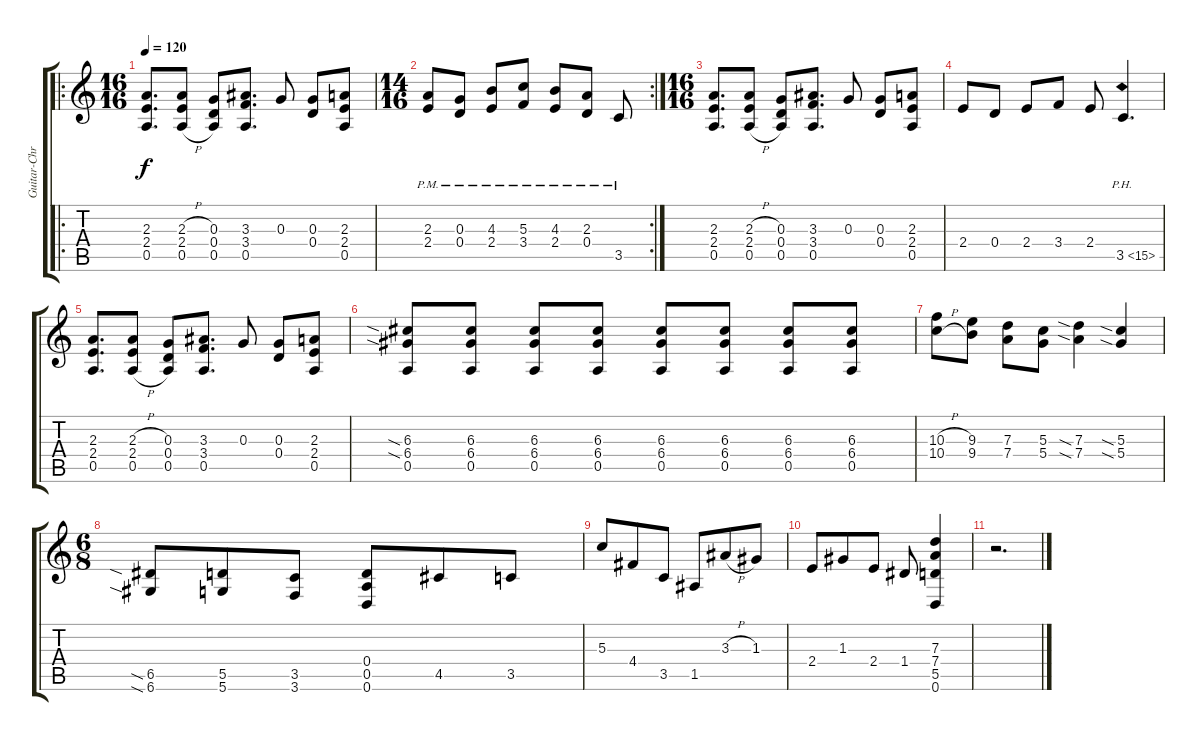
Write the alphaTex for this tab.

\track ("Guitar-Chris" "Guitar-Chr") {instrument distortionguitar}
\staff {score tabs}
\tuning (E4 B3 G3 D3 A2 D2) {hide}
\ro
\ts (16 16)
\tempo 120
\clef g2
\ks c
(2.3 2.4 0.5).8{d dy f} (2.3{h} 2.4 0.5{h}).8 (0.3 0.4 0.5).8 (3.3 3.4 0.5).8{d} 0.3.8 (0.3 0.4).8 (2.3 2.4 0.5).8 |
\rc 2
\ts (14 16)
(2.3{pm} 2.4{pm}).8 (0.3{pm} 0.4{pm}).8 (4.3{pm} 2.4{pm}).8 (5.3{pm} 3.4{pm}).8 (4.3{pm} 2.4{pm}).8 (2.3{pm} 0.4{pm}).8 3.5{pm}.8 |
\ts (16 16)
(2.3 2.4 0.5).8{d} (2.3{h} 2.4 0.5{h}).8 (0.3 0.4 0.5).8 (3.3 3.4 0.5).8{d} 0.3.8 (0.3 0.4).8 (2.3 2.4 0.5).8 |
2.4.8 0.4.8 2.4.8 3.4.8 2.4.8 3.5{ph 12}.4{d} |
(2.3 2.4 0.5).8{d} (2.3{h} 2.4 0.5{h}).8 (0.3 0.4 0.5).8 (3.3 3.4 0.5).8{d} 0.3.8 (0.3 0.4).8 (2.3 2.4 0.5).8 |
(6.3{sia} 6.4{sia} 0.5).8 (6.3 6.4 0.5).8 (6.3 6.4 0.5).8 (6.3 6.4 0.5).8 (6.3 6.4 0.5).8 (6.3 6.4 0.5).8 (6.3 6.4 0.5).8 (6.3 6.4 0.5).8 |
(10.3{h} 10.4{h}).8 (9.3 9.4).8 (7.3 7.4).8 (5.3 5.4).8 (7.3{sia} 7.4{sia}).4 (5.3{sia} 5.4{sia}).4 |
\ts (6 8)
(6.5{sia} 6.6{sia}).8 (5.5 5.6).8 (3.5 3.6).8 (0.4 0.5 0.6).8 4.5.8 3.5.8 |
5.3.8 4.4.8 3.5.8 1.5.8 3.3{h}.8 1.3.8 |
2.4.8 1.3.8 2.4.8 1.4.8 (7.3 7.4 5.5 0.6).4 |
r.2{d}
